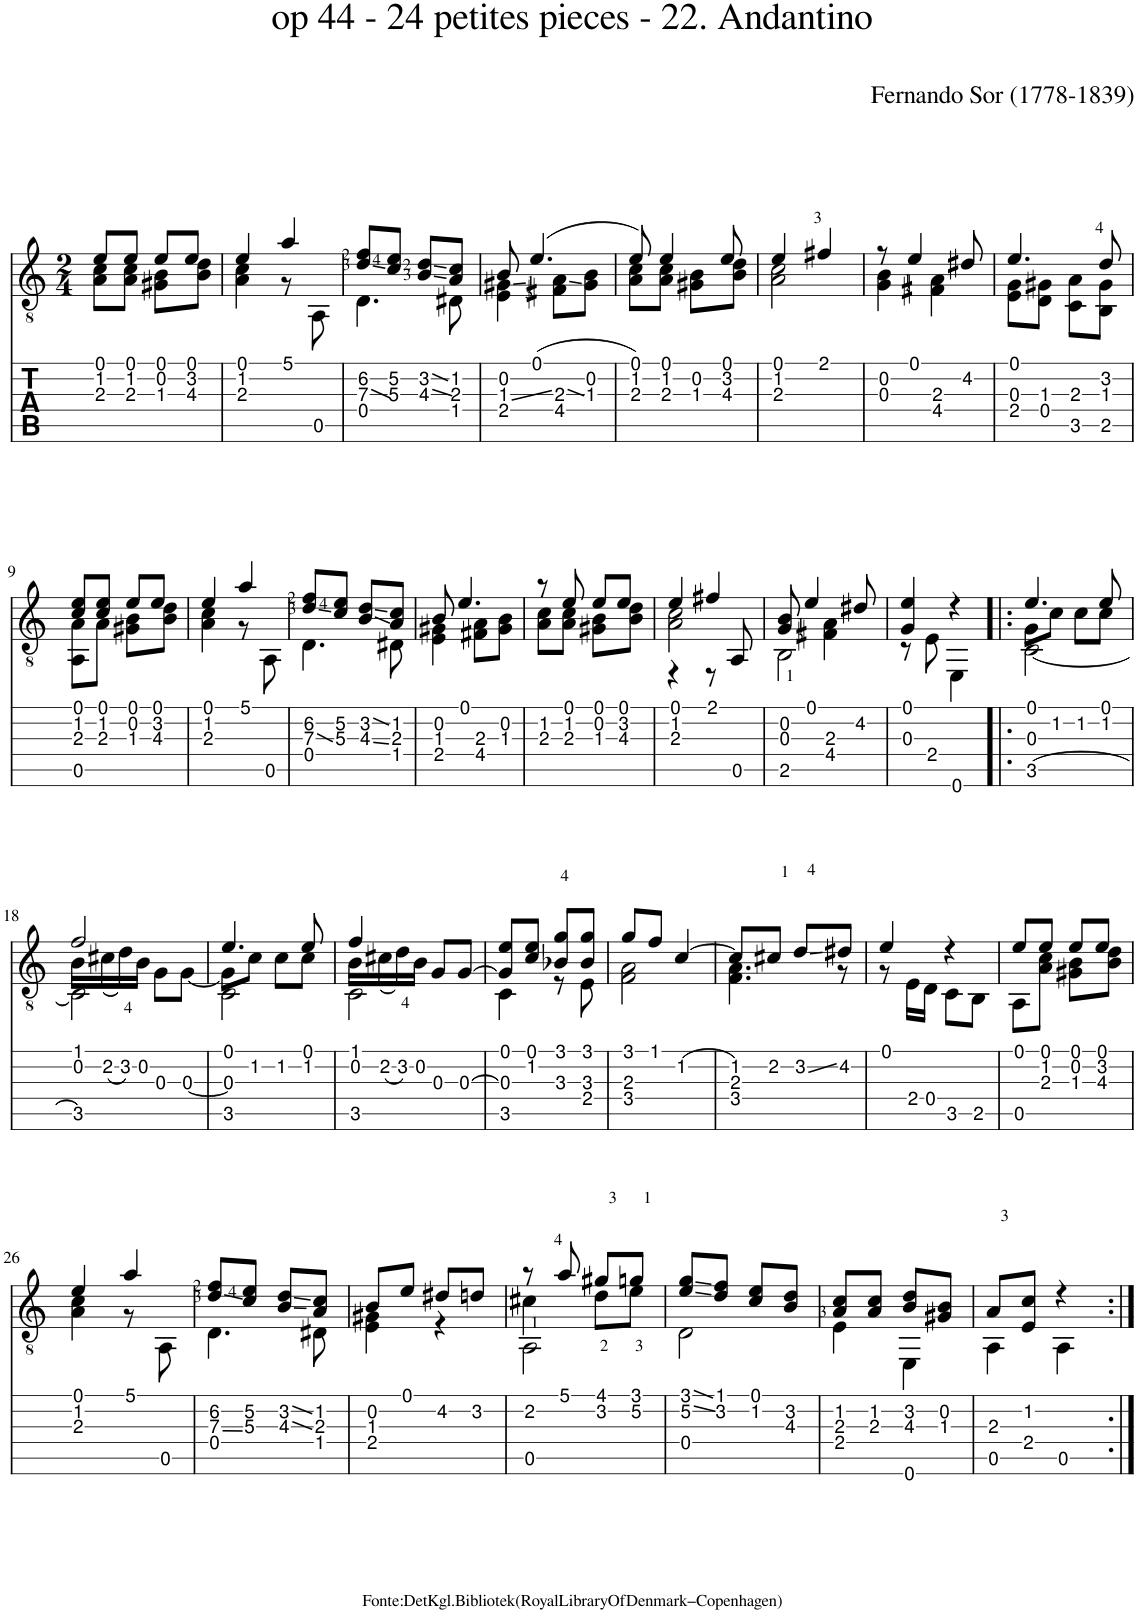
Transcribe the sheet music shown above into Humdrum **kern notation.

**kern	**kern
*part1	*part1
*staff2	*staff1
*I"Guitar	*
*I'Guit.	*
*stria6	*
*	*clefGv2
*k[]	*k[]
*M2/4	*M2/4
=1	=1
*^	*^
8eL	8A\ 8c\L	8e/L	8A\ 8c\L
8eJ	8A\ 8c\J	8e/J	8A\ 8c\J
8eL	8G#\ 8B\L	8e/L	8G#X\ 8B\L
8eJ	8B\ 8d\J	8e/J	8B\ 8d\J
=2	=2	=2	=2
4e	4A 4c	4e/	4A\ 4c\
4a	8r	4a/	8r
.	8AA	.	8AA\
=3	=3	=3	=3
8d\ 8f\L	4.D	8d/ 8f/L	4.D\
8c\ 8e\J	.	8c/ 8e/J	.
8B\ 8d\L	.	8B/ 8d/L	.
8A\ 8c\J	8D#	8A/ 8c/J	8D#X\
=4	=4	=4	=4
8B	4E 4G#	8B/	4E\ 4G#X\
4.e	.	(4.e/	.
.	8F#\ 8A\L	.	8F#X\ 8A\L
.	8G#\ 8B\J	.	8G#\ 8B\J
=5	=5	=5	=5
8e	8A\ 8c\L	8e/)	8A\ 8c\L
4e	8A\ 8c\J	4e/	8A\ 8c\J
.	8G#\ 8B\L	.	8G#X\ 8B\L
8e	8B\ 8d\J	8e/	8B\ 8d\J
=6	=6	=6	=6
4e	2A 2c	4e/	2A\ 2c\
4f#	.	4f#X/	.
=7	=7	=7	=7
8r	4G 4B	8r	4G\ 4B\
4e	.	4e/	.
.	4F# 4A	.	4F#X\ 4A\
8d#	.	8d#X/	.
=8	=8	=8	=8
4.e	8E\ 8G\L	4.e/	8E\ 8G\L
.	8D\ 8G#\J	.	8D\ 8G#X\J
.	8C\ 8A\L	.	8C\ 8A\L
8d	8BB\ 8G#\J	8d/	8BB\ 8G#\J
!!LO:LB:g=z	!!
=9	=9	=9	=9
8c\ 8e\L	8AA\ 8A\L	8c/ 8e/L	8AA\ 8A\L
8c\ 8e\J	8AJ	8c/ 8e/J	8A\J
8eL	8G#\ 8B\L	8e/L	8G#X\ 8B\L
8eJ	8B\ 8d\J	8e/J	8B\ 8d\J
=10	=10	=10	=10
4e	4A 4c	4e/	4A\ 4c\
4a	8r	4a/	8r
.	8AA	.	8AA\
=11	=11	=11	=11
8d\ 8f\L	4.D	8d/ 8f/L	4.D\
8c\ 8e\J	.	8c/ 8e/J	.
8B\ 8d\L	.	8B/ 8d/L	.
8A\ 8c\J	8D#	8A/ 8c/J	8D#X\
=12	=12	=12	=12
8B	4E 4G#	8B/	4E\ 4G#X\
4.e	.	4.e/	.
.	8F#\ 8A\L	.	8F#X\ 8A\L
.	8G#\ 8B\J	.	8G#\ 8B\J
=13	=13	=13	=13
8r	8A\ 8c\L	8r	8A\ 8c\L
8e	8A\ 8c\J	8e/	8A\ 8c\J
8eL	8G#\ 8B\L	8e/L	8G#X\ 8B\L
8eJ	8B\ 8d\J	8e/J	8B\ 8d\J
=14	=14	=14	=14
*	*^	*	*^
4e	2A 2c	4r	4e/	2A\ 2c\	4r
4f#	.	8r	4f#X/	.	8r
.	.	8AA	.	.	8AA/
=15	=15	=15	=15	=15	=15
8G 8B	4ryy	2BB	8G/ 8B/	4ryy	2BB\
4e	.	.	4e/	.	.
.	4F# 4A	.	.	4F#X\ 4A\	.
8d#	.	.	8d#X/	.	.
*	*v	*v	*	*	*
*	*	*	*v	*v
=16	=16	=16	=16
4G 4e	8r	4G/ 4e/	8r
.	8E	.	8E\
4r	4EE	4r	4EE\
=17!|:	=17!|:	=17!|:	=17!|:
*	*^	*	*^
4.e	8GL	[2C	4.e/	8G\L	[2C\
.	8cJ	.	.	8c\J	.
.	8cL	.	.	8c\L	.
8e	8cJ	.	8e/	8c\J	.
!!LO:LB:g=z	!!	!!
=18	=18	=18	=18	=18	=18
2f	16BLL	2C]	2f/	16B\LL	2C\]
.	16c#J	.	.	(16c#X\	.
.	16dL	.	.	16d<\)	.
.	16BJJ	.	.	16B\JJ	.
.	8GL	.	.	8G\L	.
.	[8GJ	.	.	[8G\J	.
=19	=19	=19	=19	=19	=19
4.e	8GL]	2C	4.e/	8G\L]	2C\
.	8cJ	.	.	8c\J	.
.	8cL	.	.	8c\L	.
8e	8cJ	.	8e/	8c\J	.
=20	=20	=20	=20	=20	=20
4f	16BLL	2C	4f/	16B\LL	2C\
.	16c#J	.	.	(16c#X\	.
.	16dL	.	.	16d<\)	.
.	16BJJ	.	.	16B\JJ	.
8GL	4ryy	.	8G/L	4ryy	.
[8GJ	.	.	[8G/J	.	.
*	*v	*v	*	*	*
*	*	*	*v	*v
=21	=21	=21	=21
8G]\ 8e\L	4C	8G/] 8e/L	4C\
8c\ 8e\J	.	8c/ 8e/J	.
8B-\ 8g\L	8r	8B-X/ 8g/L	8r
8B-\ 8g\J	8E	8B-/ 8g/J	8E\
=22	=22	=22	=22
8gL	2F 2A	8g/L	2F\ 2A\
8fJ	.	8f/J	.
[4c	.	[4c/	.
=23	=23	=23	=23
8cL]	4.F 4.A	8c/L]	4.F\ 4.A\
8c#J	.	8c#X/J	.
8dL	.	8d/L	.
8d#J	8r	8d#X/J	8r
=24	=24	=24	=24
4e	8r	4e/	8r
.	16ELL	.	16E\LL
.	16DJJ	.	16D\JJ
4r	8CL	4r	8C\L
.	8BBJ	.	8BB\J
=25	=25	=25	=25
8eL	8AAL	8e/L	8AA\L
8eJ	8A\ 8c\J	8e/J	8A\ 8c\J
8eL	8G#\ 8B\L	8e/L	8G#X\ 8B\L
8eJ	8B\ 8d\J	8e/J	8B\ 8d\J
!!LO:LB:g=z	!!
=26	=26	=26	=26
4e	4A 4c	4e/	4A\ 4c\
4a	8r	4a/	8r
.	8AA	.	8AA\
=27	=27	=27	=27
8d\ 8f\L	4.D	8d/ 8f/L	4.D\
8c\ 8e\J	.	8c/ 8e/J	.
8B\ 8d\L	.	8B/ 8d/L	.
8A\ 8c\J	8D#	8A/ 8c/J	8D#X\
=28	=28	=28	=28
8BL	4E 4G#	8B/L	4E\ 4G#X\
8eJ	.	8e/J	.
8d#L	4r	8d#X/L	4r
8dJ	.	8dn/J	.
=29	=29	=29	=29
*	*^	*	*^
8r	4c#	2AA	8r	4c#X\	2AA\
8a	.	.	8a/	.	.
8g#L	8dL	.	8g#X/L	8d<\L	.
8gJ	8eJ	.	8gn/J	8e<\J	.
*	*v	*v	*	*	*
*	*	*	*v	*v
=30	=30	=30	=30
8e\ 8g\L	2D	8e/ 8g/L	2D\
8d\ 8f\J	.	8d/ 8f/J	.
8c\ 8e\L	.	8c/ 8e/L	.
8B\ 8d\J	.	8B/ 8d/J	.
=31	=31	=31	=31
8A\ 8c\L	4E	8A/ 8c/L	4E\
8A\ 8c\J	.	8A/ 8c/J	.
8B\ 8d\L	4EE	8B/ 8d/L	4EE\
8G#\ 8B\J	.	8G#X/ 8B/J	.
=32	=32	=32	=32
8AL	4AA	8A/L	4AA\
8E\ 8c\J	.	8E/ 8c/J	.
4r	4AA	4r	4AA\
*v	*v	*	*
*	*v	*v
=:|!	=:|!
*-	*-
